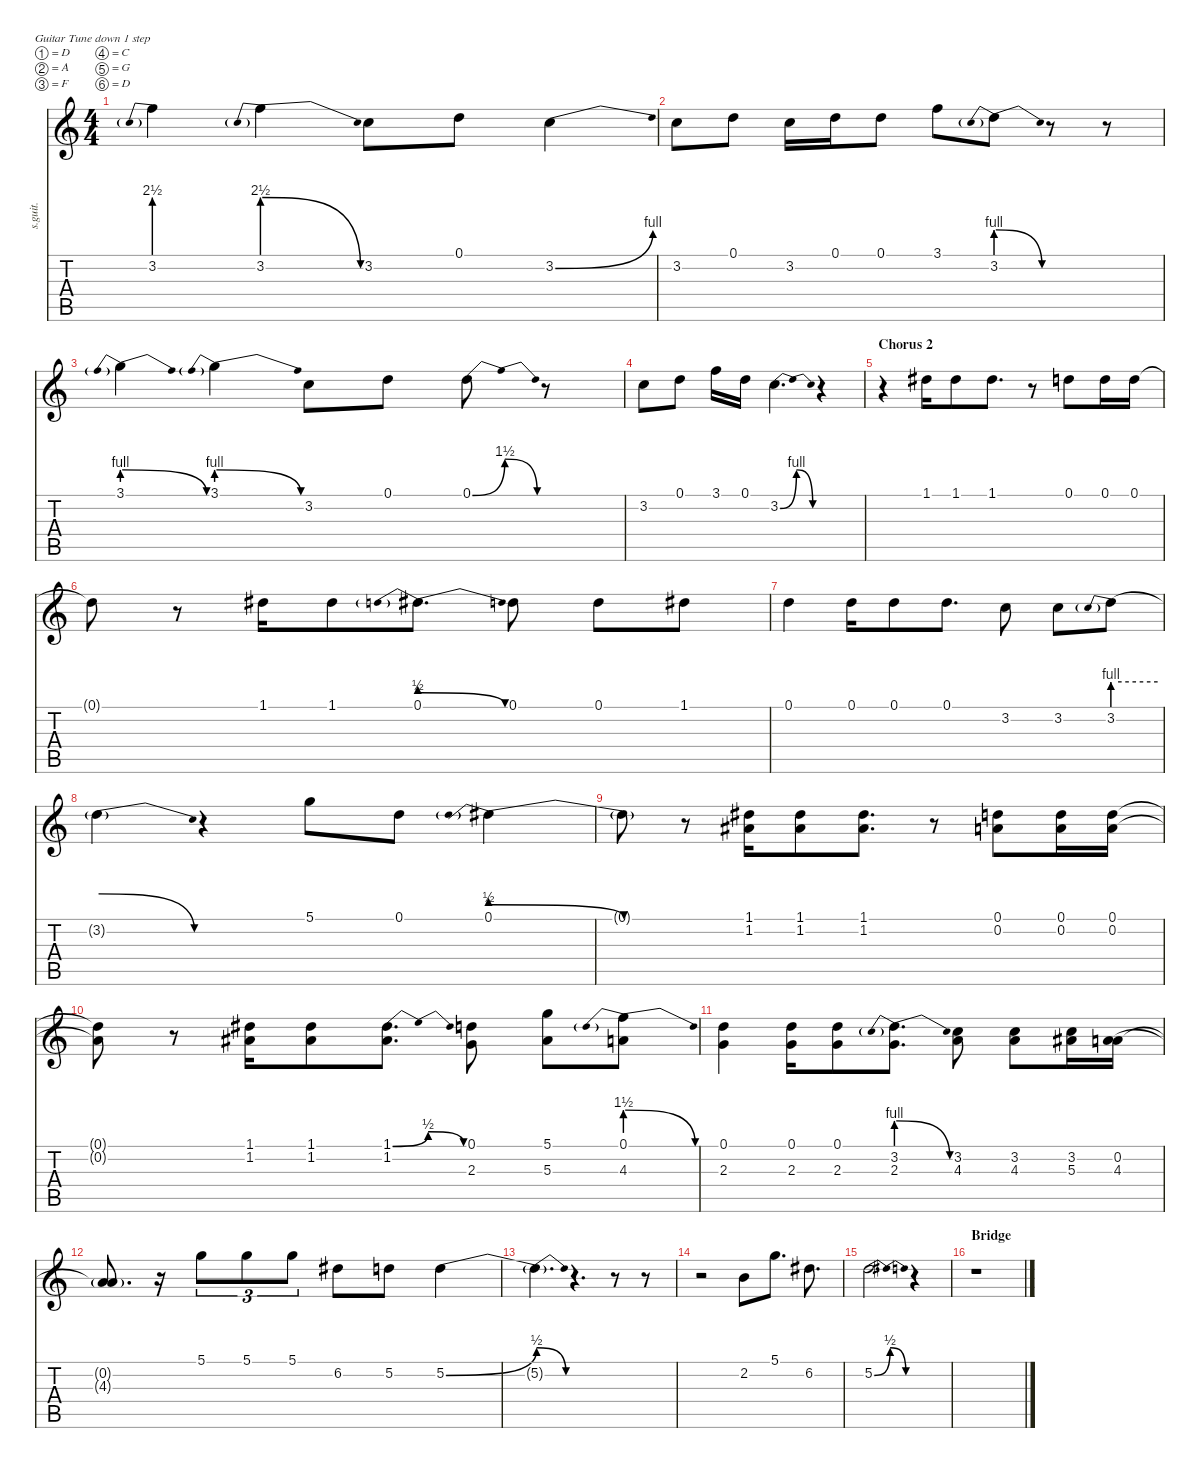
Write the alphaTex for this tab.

\defaultSystemsLayout 4
\hideDynamics
\bracketExtendMode nobrackets
\track ("James Hetfield Vocal" "s.guit.") {instrument baritonesax}
\staff {score tabs}
\tuning (D4 A3 F3 C3 G2 D2)
\displaytranspose 12
\ts (4 4)
\tempo (90 hide)
\clef g2
\ks c
3.2{be (prebend 0 10 60 10)}.4{lyrics (0 "") lyrics (1 "") lyrics (2 "") lyrics (3 "") lyrics (4 "") dy f} 3.2{be (prebendrelease 0 10 30 0)}.4{lyrics (0 "") lyrics (1 "") lyrics (2 "") lyrics (3 "") lyrics (4 "") dy mp} 3.2.8{lyrics (0 "") lyrics (1 "") lyrics (2 "") lyrics (3 "") lyrics (4 "") dy f} 0.1.8{lyrics (0 "") lyrics (1 "") lyrics (2 "") lyrics (3 "") lyrics (4 "")} 3.2{be (bend 0 0 15 4)}.4{lyrics (0 "") lyrics (1 "") lyrics (2 "") lyrics (3 "") lyrics (4 "")} |
\tempo (89 hide)
3.2.8{lyrics (0 "") lyrics (1 "") lyrics (2 "") lyrics (3 "") lyrics (4 "")} 0.1.8{lyrics (0 "") lyrics (1 "") lyrics (2 "") lyrics (3 "") lyrics (4 "")} 3.2.16{lyrics (0 "") lyrics (1 "") lyrics (2 "") lyrics (3 "") lyrics (4 "")} 0.1.16{lyrics (0 "") lyrics (1 "") lyrics (2 "") lyrics (3 "") lyrics (4 "")} 0.1.8{lyrics (0 "") lyrics (1 "") lyrics (2 "") lyrics (3 "") lyrics (4 "")} 3.1.8{lyrics (0 "") lyrics (1 "") lyrics (2 "") lyrics (3 "") lyrics (4 "")} 3.2{be (prebendrelease 0 4 30 0)}.8{lyrics (0 "") lyrics (1 "") lyrics (2 "") lyrics (3 "") lyrics (4 "")} r.8 r.8 |
\tempo (90 hide)
3.1{be (prebendrelease 0 4 30 0)}.4{lyrics (0 "") lyrics (1 "") lyrics (2 "") lyrics (3 "") lyrics (4 "")} 3.1{be (prebendrelease 0 4 30 0)}.4{lyrics (0 "") lyrics (1 "") lyrics (2 "") lyrics (3 "") lyrics (4 "") dy mp} 3.2.8{lyrics (0 "") lyrics (1 "") lyrics (2 "") lyrics (3 "") lyrics (4 "") dy f} 0.1.8{lyrics (0 "") lyrics (1 "") lyrics (2 "") lyrics (3 "") lyrics (4 "")} 0.1{be (bendrelease 0 0 30 6 30 6 60 0)}.8{lyrics (0 "") lyrics (1 "") lyrics (2 "") lyrics (3 "") lyrics (4 "")} r.8 |
3.2.8{lyrics (0 "") lyrics (1 "") lyrics (2 "") lyrics (3 "") lyrics (4 "")} 0.1.8{lyrics (0 "") lyrics (1 "") lyrics (2 "") lyrics (3 "") lyrics (4 "")} 3.1.16{lyrics (0 "") lyrics (1 "") lyrics (2 "") lyrics (3 "") lyrics (4 "")} 0.1.16{lyrics (0 "") lyrics (1 "") lyrics (2 "") lyrics (3 "") lyrics (4 "")} 3.2{be (bendrelease 0 0 30 4 30 4 60 0)}.4{d lyrics (0 "") lyrics (1 "") lyrics (2 "") lyrics (3 "") lyrics (4 "")} r.4 |
\section ("" "Chorus 2")
\tempo (89 hide)
r.4 1.1{acc #}.16{lyrics (0 "") lyrics (1 "") lyrics (2 "") lyrics (3 "") lyrics (4 "") dy fff} 1.1{acc #}.8{lyrics (0 "") lyrics (1 "") lyrics (2 "") lyrics (3 "") lyrics (4 "")} 1.1{acc #}.8{d lyrics (0 "") lyrics (1 "") lyrics (2 "") lyrics (3 "") lyrics (4 "")} r.8 0.1.8{lyrics (0 "") lyrics (1 "") lyrics (2 "") lyrics (3 "") lyrics (4 "")} 0.1.16{lyrics (0 "") lyrics (1 "") lyrics (2 "") lyrics (3 "") lyrics (4 "") dy f} 0.1.16{lyrics (0 "") lyrics (1 "") lyrics (2 "") lyrics (3 "") lyrics (4 "") dy fff} |
0.1{t}.8{lyrics (0 "") lyrics (1 "") lyrics (2 "") lyrics (3 "") lyrics (4 "")} r.8 1.1{acc #}.16{lyrics (0 "") lyrics (1 "") lyrics (2 "") lyrics (3 "") lyrics (4 "")} 1.1{acc #}.8{lyrics (0 "") lyrics (1 "") lyrics (2 "") lyrics (3 "") lyrics (4 "")} 0.1{be (prebendrelease 0 2 30 0)}.8{d lyrics (0 "") lyrics (1 "") lyrics (2 "") lyrics (3 "") lyrics (4 "")} 0.1.8{lyrics (0 "") lyrics (1 "") lyrics (2 "") lyrics (3 "") lyrics (4 "")} 0.1.8{lyrics (0 "") lyrics (1 "") lyrics (2 "") lyrics (3 "") lyrics (4 "")} 1.1{acc #}.8{lyrics (0 "") lyrics (1 "") lyrics (2 "") lyrics (3 "") lyrics (4 "")} |
0.1.4{lyrics (0 "") lyrics (1 "") lyrics (2 "") lyrics (3 "") lyrics (4 "")} 0.1.16{lyrics (0 "") lyrics (1 "") lyrics (2 "") lyrics (3 "") lyrics (4 "")} 0.1.8{lyrics (0 "") lyrics (1 "") lyrics (2 "") lyrics (3 "") lyrics (4 "")} 0.1.8{d lyrics (0 "") lyrics (1 "") lyrics (2 "") lyrics (3 "") lyrics (4 "")} 3.2.8{lyrics (0 "") lyrics (1 "") lyrics (2 "") lyrics (3 "") lyrics (4 "")} 3.2.8{lyrics (0 "") lyrics (1 "") lyrics (2 "") lyrics (3 "") lyrics (4 "")} 3.2{be (prebend 0 4 60 4)}.8{lyrics (0 "") lyrics (1 "") lyrics (2 "") lyrics (3 "") lyrics (4 "")} |
3.2{be (release 0 4 30 0) t}.4{lyrics (0 "") lyrics (1 "") lyrics (2 "") lyrics (3 "") lyrics (4 "")} r.4 5.1.8{lyrics (0 "") lyrics (1 "") lyrics (2 "") lyrics (3 "") lyrics (4 "")} 0.1.8{lyrics (0 "") lyrics (1 "") lyrics (2 "") lyrics (3 "") lyrics (4 "")} 0.1{be (prebendrelease 0 2 30 0)}.4{lyrics (0 "") lyrics (1 "") lyrics (2 "") lyrics (3 "") lyrics (4 "")} |
0.1{be (hold 0 0 60 0) t}.8{lyrics (0 "") lyrics (1 "") lyrics (2 "") lyrics (3 "") lyrics (4 "")} r.8 (1.1{acc #} 1.2{acc #}).16{lyrics (0 "") lyrics (1 "") lyrics (2 "") lyrics (3 "") lyrics (4 "")} (1.1{acc #} 1.2{acc #}).8{lyrics (0 "") lyrics (1 "") lyrics (2 "") lyrics (3 "") lyrics (4 "")} (1.1{acc #} 1.2{acc #}).8{d lyrics (0 "") lyrics (1 "") lyrics (2 "") lyrics (3 "") lyrics (4 "")} r.8 (0.1 0.2).8{lyrics (0 "") lyrics (1 "") lyrics (2 "") lyrics (3 "") lyrics (4 "")} (0.1 0.2).16{lyrics (0 "") lyrics (1 "") lyrics (2 "") lyrics (3 "") lyrics (4 "")} (0.1 0.2).16{lyrics (0 "") lyrics (1 "") lyrics (2 "") lyrics (3 "") lyrics (4 "")} |
(0.1{t} 0.2{t}).8{lyrics (0 "") lyrics (1 "") lyrics (2 "") lyrics (3 "") lyrics (4 "")} r.8 (1.1{acc #} 1.2{acc #}).16{lyrics (0 "") lyrics (1 "") lyrics (2 "") lyrics (3 "") lyrics (4 "")} (1.1{acc #} 1.2{acc #}).8{lyrics (0 "") lyrics (1 "") lyrics (2 "") lyrics (3 "") lyrics (4 "")} (1.1{be (bendrelease 0 0 30 2 30 2 60 0) acc #} 1.2{acc #}).8{d lyrics (0 "") lyrics (1 "") lyrics (2 "") lyrics (3 "") lyrics (4 "")} (0.1 2.3).8{lyrics (0 "") lyrics (1 "") lyrics (2 "") lyrics (3 "") lyrics (4 "")} (5.1 5.3{acc #}).8{lyrics (0 "") lyrics (1 "") lyrics (2 "") lyrics (3 "") lyrics (4 "")} (0.1{be (prebendrelease 0 6 30 0)} 4.3).8{lyrics (0 "") lyrics (1 "") lyrics (2 "") lyrics (3 "") lyrics (4 "")} |
(0.1 2.3).4{lyrics (0 "") lyrics (1 "") lyrics (2 "") lyrics (3 "") lyrics (4 "")} (0.1 2.3).16{lyrics (0 "") lyrics (1 "") lyrics (2 "") lyrics (3 "") lyrics (4 "")} (0.1 2.3).8{lyrics (0 "") lyrics (1 "") lyrics (2 "") lyrics (3 "") lyrics (4 "")} (3.2{be (prebendrelease 0 4 30 0)} 2.3).8{d lyrics (0 "") lyrics (1 "") lyrics (2 "") lyrics (3 "") lyrics (4 "")} (3.2 4.3).8{lyrics (0 "") lyrics (1 "") lyrics (2 "") lyrics (3 "") lyrics (4 "")} (3.2 4.3).8{lyrics (0 "") lyrics (1 "") lyrics (2 "") lyrics (3 "") lyrics (4 "")} (3.2 5.3{acc #}).16{lyrics (0 "") lyrics (1 "") lyrics (2 "") lyrics (3 "") lyrics (4 "")} (0.2{be (hold 0 0 60 0)} 4.3).16{lyrics (0 "") lyrics (1 "") lyrics (2 "") lyrics (3 "") lyrics (4 "")} |
\tempo (86 hide)
(0.2{be (hold 0 0 60 0) t} 4.3{t}).8{d lyrics (0 "") lyrics (1 "") lyrics (2 "") lyrics (3 "") lyrics (4 "") dy f} r.16 5.1.8{tu (3 2) lyrics (0 "") lyrics (1 "") lyrics (2 "") lyrics (3 "") lyrics (4 "") dy fff} 5.1.8{tu (3 2) lyrics (0 "") lyrics (1 "") lyrics (2 "") lyrics (3 "") lyrics (4 "")} 5.1.8{tu (3 2) lyrics (0 "") lyrics (1 "") lyrics (2 "") lyrics (3 "") lyrics (4 "")} 6.2{acc #}.8{lyrics (0 "") lyrics (1 "") lyrics (2 "") lyrics (3 "") lyrics (4 "")} 5.2.8{lyrics (0 "") lyrics (1 "") lyrics (2 "") lyrics (3 "") lyrics (4 "")} 5.2{be (bend 0 0 15 2)}.4{lyrics (0 "") lyrics (1 "") lyrics (2 "") lyrics (3 "") lyrics (4 "")} |
\tempo (87 hide)
5.2{be (release 0 2 30 0) t}.4{d lyrics (0 "") lyrics (1 "") lyrics (2 "") lyrics (3 "") lyrics (4 "")} r.4{d} r.8 r.8 |
\tempo (89 hide)
r.2 2.2.8{lyrics (0 "") lyrics (1 "") lyrics (2 "") lyrics (3 "") lyrics (4 "") dy f} 5.1.8{d lyrics (0 "") lyrics (1 "") lyrics (2 "") lyrics (3 "") lyrics (4 "")} 6.2{acc #}.8{d lyrics (0 "") lyrics (1 "") lyrics (2 "") lyrics (3 "") lyrics (4 "")} |
\tempo (90 hide)
5.2{be (bendrelease 0 0 30 2 30 2 60 0)}.2{d lyrics (0 "") lyrics (1 "") lyrics (2 "") lyrics (3 "") lyrics (4 "")} r.4 |
\section ("" "Bridge")
\tempo (89 hide)
r.1
